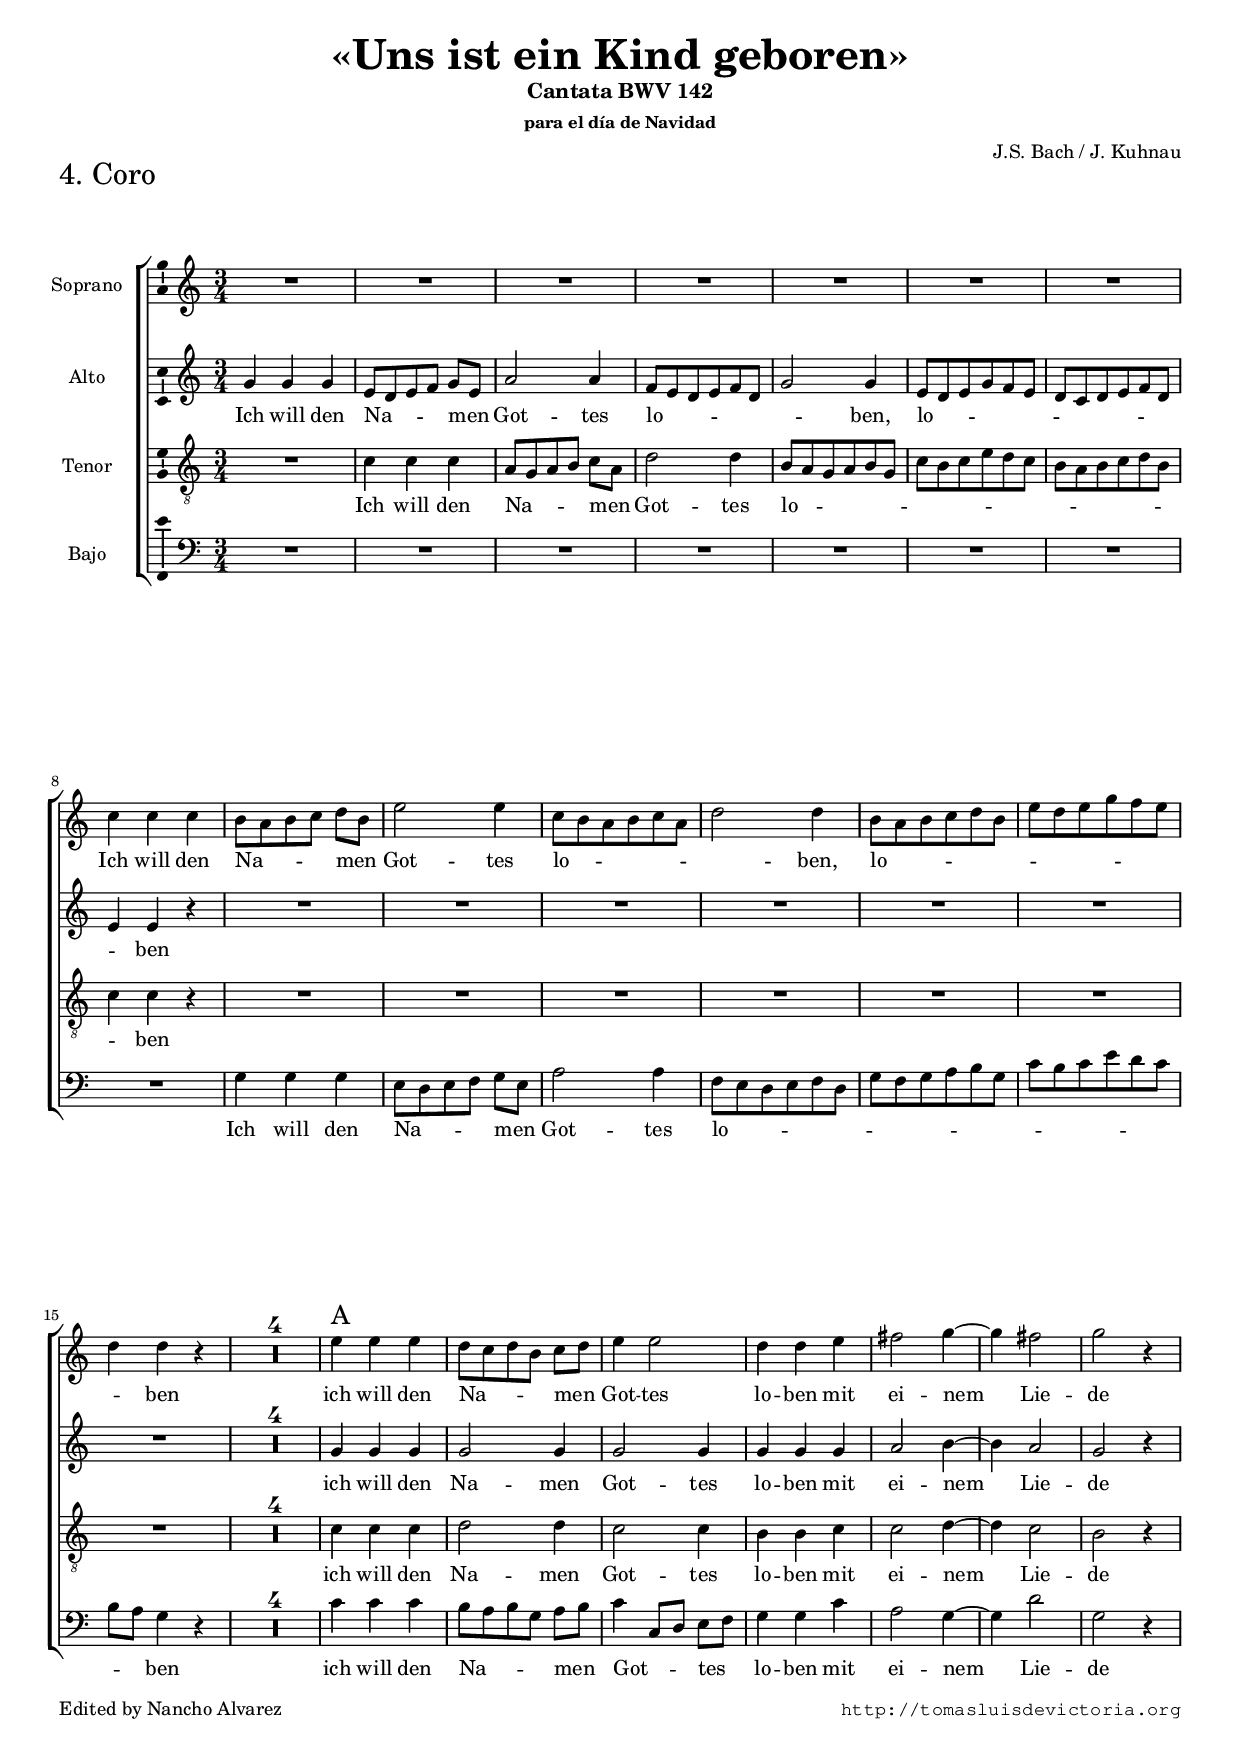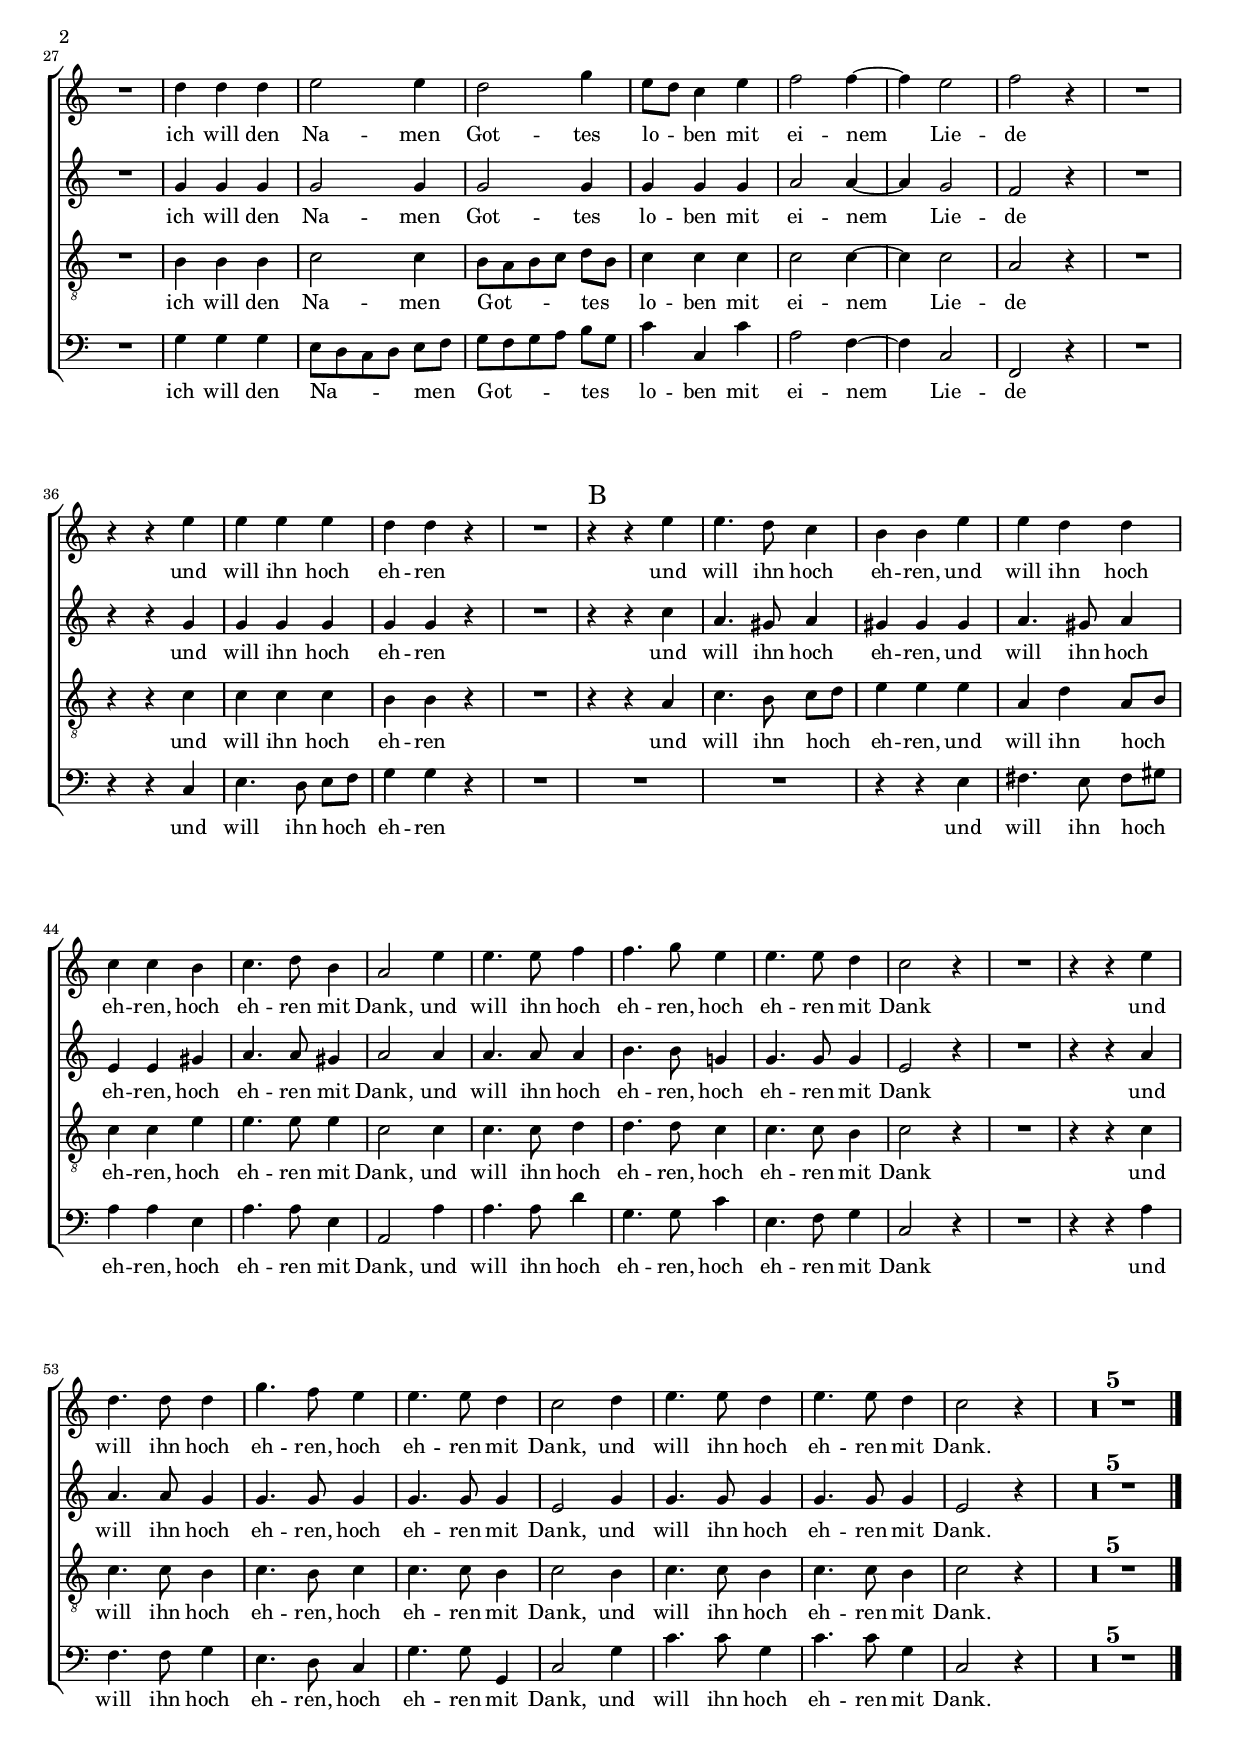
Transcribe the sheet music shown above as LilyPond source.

\version "2.11.32"

#(set-default-paper-size "a4")
#(set-global-staff-size 16.3)
#(ly:set-option 'point-and-click #f)

ss=\once \set suggestAccidentals = ##t

\header {
	subtitle=\markup{"Cantata BWV 142"}
	title=\markup{\bigger \bigger \bigger "«Uns ist ein Kind geboren»" }
	subsubtitle="para el día de Navidad"
	piece=\markup{\bigger \bigger \bigger \bigger "4. Coro"}
	composer="J.S. Bach / J. Kuhnau"
	%opus="(-)"
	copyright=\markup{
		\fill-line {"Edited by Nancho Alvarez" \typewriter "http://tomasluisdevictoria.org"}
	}
%	tagline=""
}

global={\key c \major \time 3/4 \skip 1*3/4*64 \bar "|." }


cantus={R1*3/4 |
	R1*3/4 |
	R1*3/4 |
	R1*3/4 |
%5
	R1*3/4 |
	R1*3/4 |
	R1*3/4 |
	c''4 c'' c'' |
	b'8[ a' b' c''] d''[ b'] |
%10
	e''2 e''4 |
	c''8[ \melisma b' a' b' c'' a'] |
	d''2 \melismaEnd d''4 |
	b'8[ \melisma a' b' c'' d'' b'] |
	e''[ d'' e'' g'' f'' e''] |
%15
	d''4 \melismaEnd d'' r |
	R1*3/4*4
%20
	\override Staff.TextScript #'padding = #1.5
	e''4^\markup{\bigger \bigger \bigger  "A"} e'' e'' |
	d''8[ c'' d'' b'] c''[ d''] |
	e''4 e''2 |
	d''4 d'' e'' |
	fis''2 g''4 ~ |
%25
	g'' fis''2 |
	g'' r4 | \break
	R1*3/4 |
	d''4 d'' d'' |
	e''2 e''4 |
%30
	d''2 g''4 |
	e''8[ d''] c''4 e'' |
	f''2 f''4 ~ |
	f'' e''2 |
	f'' r4 |
%35
	R1*3/4 |
	r4 r e'' |
	e'' e'' e'' |
	d'' d'' r |
	R1*3/4 |
%40
	r4^\markup{\bigger \bigger \bigger  "B"} r e'' |
	e''4. d''8 c''4 |
	b' b' e'' |
	e'' d'' d'' |
	c'' c'' b' |
%45
	c''4. d''8 b'4 |
	a'2 e''4 |
	e''4. e''8 f''4 |
	f''4. g''8 e''4 |
	e''4. e''8 d''4 |
%50
	c''2 r4 |
	R1*3/4 |
	r4 r e'' |
	d''4. d''8 d''4 |
	g''4. f''8 e''4 |
%55
	e''4. e''8 d''4 |
	c''2 d''4 |
	e''4. e''8 d''4 |
	e''4. e''8 d''4 |
	c''2 r4
	R1*3/4*5
}

altus={
	g'4 g' g' |
	e'8[ d' e' f'] g'[ e'] |
	a'2 a'4 |
	f'8[ \melisma e' d' e' f' d'] |
%5
	g'2 \melismaEnd g'4 |
	e'8[ \melisma d' e' g' f' e'] |
	d'[ c' d' e' f' d'] |
	e'4 \melismaEnd e' r |
	R1*3/4 |
%10
	R1*3/4 |
	R1*3/4 |
	R1*3/4 |
	R1*3/4 |
	R1*3/4 |
%15
	R1*3/4 |
	R1*3/4*4
%20
	g'4 g' g' |
	g'2 g'4 |
	g'2 g'4 |
	g' g' g' |
	a'2 b'4 ~ |
%25
	b' a'2 |
	g' r4 |
	R1*3/4 |
	g'4 g' g' |
	g'2 g'4 |
%30
	g'2 g'4 |
	g' g' g' |
	a'2 a'4 ~ |
	a' g'2 |
	f' r4 |
%35
	R1*3/4 |
	r4 r g' |
	g' g' g' |
	g' g' r |
	R1*3/4 |
%40
	r4 r c'' |
	a'4. gis'8 a'4 |
	gis' gis' gis' |
	a'4. gis'8 a'4 |
	e' e' gis' |
%45
	a'4. a'8 gis'4 |
	a'2 a'4 |
	a'4. a'8 a'4 |
	b'4. b'8 g'!4 |
	g'4. g'8 g'4 |
%50
	e'2 r4 |
	R1*3/4 |
	r4 r a' |
	a'4. a'8 g'4 |
	g'4. g'8 g'4 |
%55
	g'4. g'8 g'4 |
	e'2 g'4 |
	g'4. g'8 g'4 |
	g'4. g'8 g'4 |
	e'2 r4
	R1*3/4*5
}

tenor={
	R1*3/4 |
	c'4 c' c' |
	a8[ g a b] c'[ a] |
	d'2 d'4 |
%5
	b8[ \melisma a g a b g] |
	c'[ b c' e' d' c'] |
	b[ a b c' d' b] |
	c'4 \melismaEnd c' r |
	R1*3/4 |
%10
	R1*3/4 |
	R1*3/4 |
	R1*3/4 |
	R1*3/4 |
	R1*3/4 |
%15
	R1*3/4 |
	R1*3/4*4
%20
	c'4 c' c' |
	d'2 d'4 |
	c'2 c'4 |
	b b c' |
	c'2 d'4 ~ |
%25
	d' c'2 |
	b r4 |
	R1*3/4 |
	b4 b b |
	c'2 c'4 |
%30
	b8[ a b c'] d'[ b] |
	c'4 c' c' |
	c'2 c'4 ~ |
	c' c'2 |
	a r4 |
%35
	R1*3/4 |
	r4 r c' |
	c' c' c' |
	b b r |
	R1*3/4 |
%40
	r4 r a |
	c'4. b8 c'[ d'] |
	e'4 e' e' |
	a d' a8[ b] |
	c'4 c' e' |
%45
	e'4. e'8 e'4 |
	c'2 c'4 |
	c'4. c'8 d'4 |
	d'4. d'8 c'4 |
	c'4. c'8 b4 |
%50
	c'2 r4 |
	R1*3/4 |
	r4 r c' |
	c'4. c'8 b4 |
	c'4. b8 c'4 |
%55
	c'4. c'8 b4 |
	c'2 b4 |
	c'4. c'8 b4 |
	c'4. c'8 b4 |
	c'2 r4 
	R1*3/4*5
}

bassus={
	R1*3/4 |
	R1*3/4 |
	R1*3/4 |
	R1*3/4 |
%5
	R1*3/4 |
	R1*3/4 |
	R1*3/4 |
	R1*3/4 |
	g4 g g |
%10
	e8[ d e f] g[ e] |
	a2 a4 |
	f8[ \melisma e d e f d] |
	g[ f g a b g] |
	c'[ b c' e' d' c'] |
%15
	b[ a] \melismaEnd g4 r |
	R1*3/4*4
%20
	c'4 c' c' |
	b8[ a b g] a[ b] |
	c'4 \melisma c8[ d] \melismaEnd e[ f] |
	g4 g c' |
	a2 g4 ~ |
%25
	g d'2 |
	g r4 |
	R1*3/4 |
	g4 g g |
	e8[ d c d] e[ f] |
%30
	g[ f g a] b[ g] |
	c'4 c c' |
	a2 f4 ~ |
	f c2 |
	f, r4 |
%35
	R1*3/4 |
	r4 r c |
	e4. d8 e[ f] |
	g4 g r |
	R1*3/4 |
%40
	R1*3/4 |
	R1*3/4 |
	r4 r e |
	fis4. e8 fis[ gis] |
	a4 a e |
%45
	a4. a8 e4 |
	a,2 a4 |
	a4. a8 d'4 |
	g4. g8 c'4 |
	e4. f8 g4 |
%50
	c2 r4 |
	R1*3/4 |
	r4 r a |
	f4. f8 g4 |
	e4. d8 c4 |
%55
	g4. g8 g,4 |
	c2 g4 |
	c'4. c'8 g4 |
	c'4. c'8 g4 |
	c2 r4
	R1*3/4*5
}


textocantus=\lyricmode{
Ich will den Na -- men Got -- tes lo -- ben, lo -- ben
ich will den Na -- men Got -- tes lo -- ben mit ei -- nem Lie -- de
ich will den Na -- men Got -- tes lo -- ben mit ei -- nem Lie -- de
und will ihn hoch eh -- ren
und will ihn hoch eh -- ren,
und will ihn hoch eh -- ren,
hoch eh -- ren mit Dank,
und will ihn hoch eh -- ren,
hoch eh -- ren mit Dank
und will ihn hoch eh -- ren,
hoch eh -- ren mit Dank,
und will ihn hoch eh -- ren mit Dank.
}

textoaltus=\lyricmode{
Ich will den Na -- men Got -- tes lo -- ben, lo -- ben
ich will den Na -- men Got -- tes lo -- ben mit ei -- nem Lie -- de
ich will den Na -- men Got -- tes lo -- ben mit ei -- nem Lie -- de
und will ihn hoch eh -- ren
und will ihn hoch eh -- ren,
und will ihn hoch eh -- ren,
hoch eh -- ren mit Dank,
und will ihn hoch eh -- ren,
hoch eh -- ren mit Dank
und will ihn hoch eh -- ren,
hoch eh -- ren mit Dank,
und will ihn hoch eh -- ren mit Dank.
}

textotenor=\lyricmode{
Ich will den Na -- men Got -- tes lo -- ben
ich will den Na -- men Got -- tes lo -- ben mit ei -- nem Lie -- de
ich will den Na -- men Got -- tes lo -- ben mit ei -- nem Lie -- de
und will ihn hoch eh -- ren
und will ihn hoch eh -- ren,
und will ihn hoch eh -- ren,
hoch eh -- ren mit Dank,
und will ihn hoch eh -- ren,
hoch eh -- ren mit Dank
und will ihn hoch eh -- ren,
hoch eh -- ren mit Dank,
und will ihn hoch eh -- ren mit Dank.
}

textobassus=\lyricmode{
Ich will den Na -- men Got -- tes lo -- ben
ich will den Na -- men Got -- tes lo -- ben mit ei -- nem Lie -- de
ich will den Na -- men Got -- tes lo -- ben mit ei -- nem Lie -- de
und will ihn hoch eh -- ren
und will ihn hoch eh -- ren,
hoch eh -- ren mit Dank,
und will ihn hoch eh -- ren,
hoch eh -- ren mit Dank
und will ihn hoch eh -- ren,
hoch eh -- ren mit Dank,
und will ihn hoch eh -- ren mit Dank.
}



\score {
\new ChoirStaff<<

	\new Staff <<\global
	\new Voice="v1" {
		\set Staff.instrumentName="Soprano " 
		\clef "treble"
		\cantus }
	\new Lyrics \lyricsto "v1" {\textocantus }
	>>

	
	\new Staff << \global
	\new Voice="v2" {
		\set Staff.instrumentName="Alto "
		\clef "treble" 
		\altus}
	\new Lyrics \lyricsto "v2" {\textoaltus }
	>>

	
	\new Staff <<\global
	\new Voice="v3" {
		\set Staff.instrumentName="Tenor "
		\clef "G_8"
		\tenor }
	\new Lyrics \lyricsto "v3" {\textotenor }
	>>
	

	\new Staff <<\global
	\new Voice="v4" {
		\set Staff.instrumentName="Bajo "
		\clef "bass" 
		\bassus }
	\new Lyrics \lyricsto "v4" {\textobassus}
	>>
	
>>

\layout{ 
	%\context {\Lyrics \override VerticalAxisGroup #'minimum-Y-extent = #'(-0 . 0) }
	\context {\Score 
		\override BarNumber #'padding = #2 
		skipBars=##t
	}
	%\context {\Lyrics \override LyricText #'font-size = #2 }
	\context {\Voice 
		%melismaBusyProperties = #'() 
		autoBeaming=##f
	}
	%\context { \RemoveEmptyStaffContext }
	\context {\Staff \consists Ambitus_engraver }
}

%\midi {}

}


\paper{
	system-count=7
	line-width=19.0\cm
	between-system-padding = 0
	ragged-last-bottom = ##f
}
